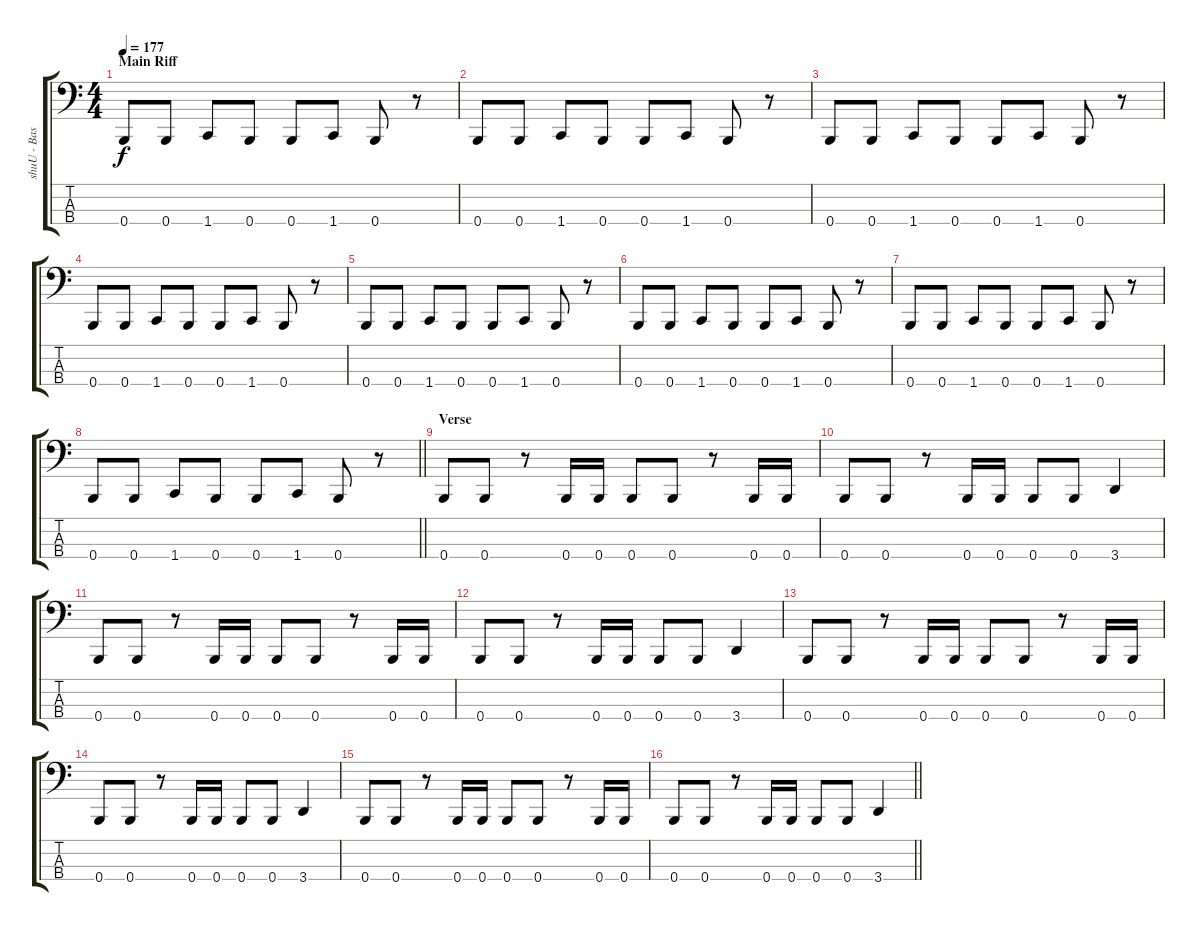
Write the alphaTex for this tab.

\track ("shuU - Bass" "shuU - Bas") {instrument electricbasspick}
\staff {score tabs}
\tuning (E2 B1 Gb1 B0) {hide}
\ts (4 4)
\section ("" "Main Riff")
\tempo 177
\clef f4
\ks c
0.4.8{dy f} 0.4.8 1.4.8 0.4.8 0.4.8 1.4.8 0.4.8 r.8 |
0.4.8 0.4.8 1.4.8 0.4.8 0.4.8 1.4.8 0.4.8 r.8 |
0.4.8 0.4.8 1.4.8 0.4.8 0.4.8 1.4.8 0.4.8 r.8 |
0.4.8 0.4.8 1.4.8 0.4.8 0.4.8 1.4.8 0.4.8 r.8 |
0.4.8 0.4.8 1.4.8 0.4.8 0.4.8 1.4.8 0.4.8 r.8 |
0.4.8 0.4.8 1.4.8 0.4.8 0.4.8 1.4.8 0.4.8 r.8 |
0.4.8 0.4.8 1.4.8 0.4.8 0.4.8 1.4.8 0.4.8 r.8 |
\barLineRight lightlight
0.4.8 0.4.8 1.4.8 0.4.8 0.4.8 1.4.8 0.4.8 r.8 |
\section ("" "Verse")
0.4.8 0.4.8 r.8 0.4.16 0.4.16 0.4.8 0.4.8 r.8 0.4.16 0.4.16 |
0.4.8 0.4.8 r.8 0.4.16 0.4.16 0.4.8 0.4.8 3.4.4 |
0.4.8 0.4.8 r.8 0.4.16 0.4.16 0.4.8 0.4.8 r.8 0.4.16 0.4.16 |
0.4.8 0.4.8 r.8 0.4.16 0.4.16 0.4.8 0.4.8 3.4.4 |
0.4.8 0.4.8 r.8 0.4.16 0.4.16 0.4.8 0.4.8 r.8 0.4.16 0.4.16 |
0.4.8 0.4.8 r.8 0.4.16 0.4.16 0.4.8 0.4.8 3.4.4 |
0.4.8 0.4.8 r.8 0.4.16 0.4.16 0.4.8 0.4.8 r.8 0.4.16 0.4.16 |
\barLineRight lightlight
0.4.8 0.4.8 r.8 0.4.16 0.4.16 0.4.8 0.4.8 3.4.4
